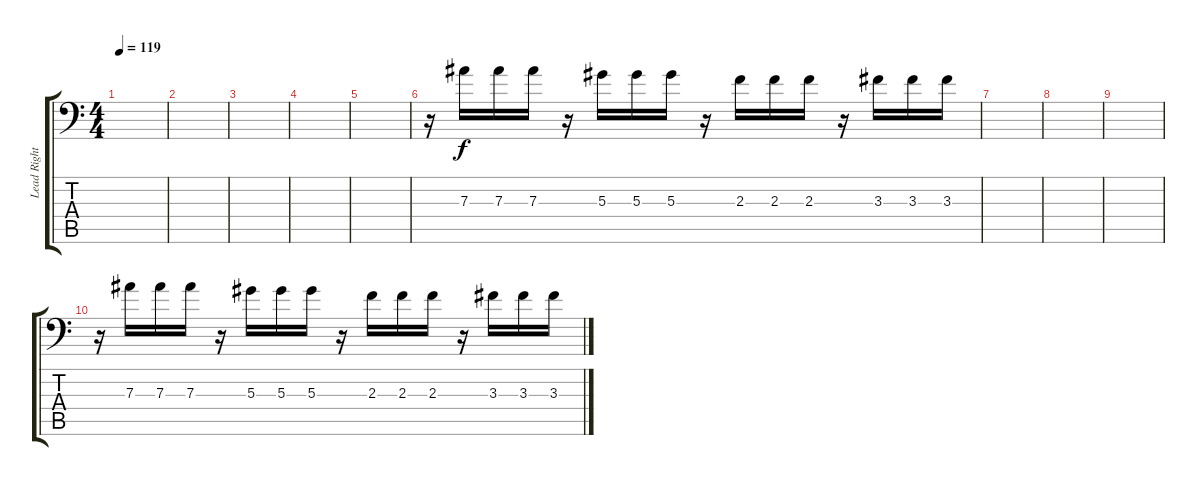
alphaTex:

\track ("Lead Right 2" "Lead Right") {instrument distortionguitar}
\staff {score tabs}
\tuning (C4 G3 Eb3 Bb2 F2 Bb1) {hide}
\ts (4 4)
\tempo 119
\clef f4
\ks c
|
|
|
|
|
r.16 7.3.16 7.3.16 7.3.16 r.16 5.3.16 5.3.16 5.3.16 r.16 2.3.16 2.3.16 2.3.16 r.16 3.3.16 3.3.16 3.3.16 |
|
|
|
r.16 7.3.16 7.3.16 7.3.16 r.16 5.3.16 5.3.16 5.3.16 r.16 2.3.16 2.3.16 2.3.16 r.16 3.3.16 3.3.16 3.3.16
